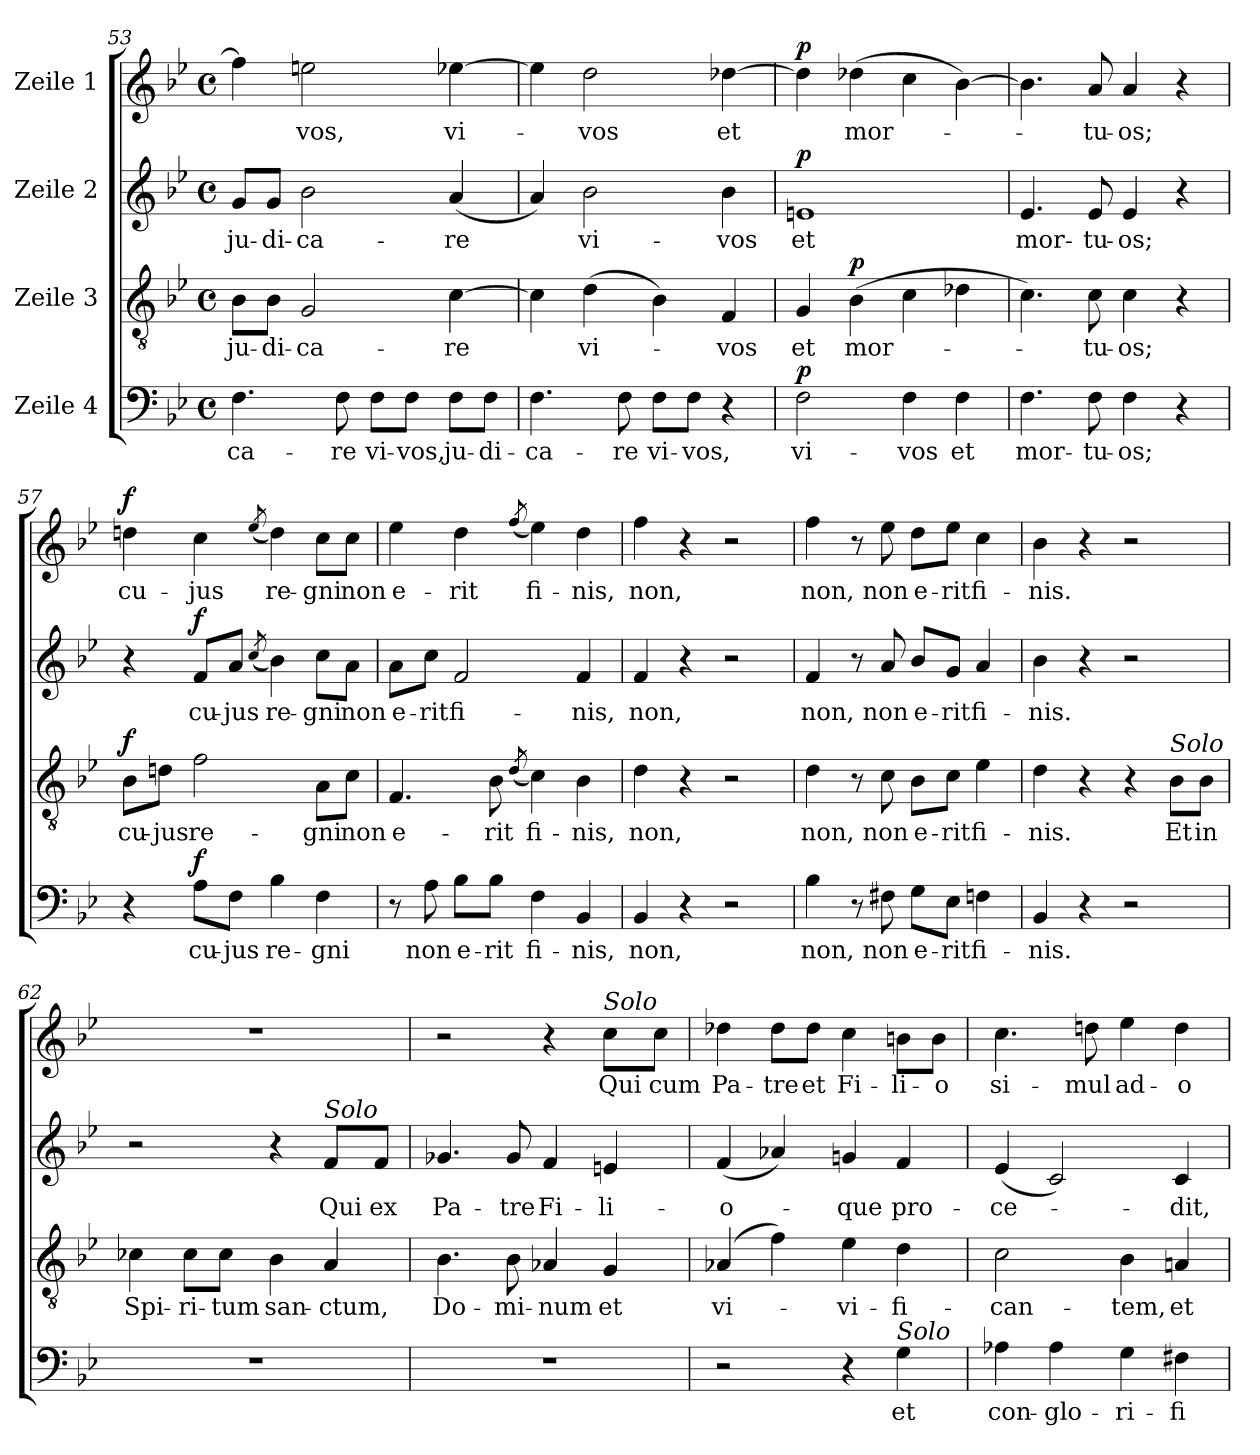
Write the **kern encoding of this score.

**kern	**text	**dynam	**kern	**text	**dynam	**kern	**text	**dynam	**kern	**text	**dynam
*part4	*part4	*part4	*part3	*part3	*part3	*part2	*part2	*part2	*part1	*part1	*part1
*staff4	*staff4	*staff4	*staff3	*staff3	*staff3	*staff2	*staff2	*staff2	*staff1	*staff1	*staff1
*I"Zeile 4	*	*	*I"Zeile 3	*	*	*I"Zeile 2	*	*	*I"Zeile 1	*	*
*clefF4	*	*	*clefGv2	*	*	*clefG2	*	*	*clefG2	*	*
*k[b-e-]	*	*	*k[b-e-]	*	*	*k[b-e-]	*	*	*k[b-e-]	*	*
*M4/4	*	*	*M4/4	*	*	*M4/4	*	*	*M4/4	*	*
*met(c)	*	*	*met(c)	*	*	*met(c)	*	*	*met(c)	*	*
=53	=53	=53	=53	=53	=53	=53	=53	=53	=53	=53	=53
!	!LO:LY:b	!	!	!LO:LY:b	!	!	!LO:LY:b	!	!	!	!
4.F\	-ca-	.	8B-\L	ju-	.	8g/L	ju-	.	4ff\]	.	.
!	!	!	!	!LO:LY:b	!	!	!LO:LY:b	!	!	!	!
.	.	.	8B-\J	-di-	.	8g/J	-di-	.	.	.	.
!	!	!	!	!LO:LY:b	!	!	!LO:LY:b	!	!	!LO:LY:b	!
.	.	.	2G/	-ca-	.	2b-\	-ca-	.	2een\	-vos,	.
!	!LO:LY:b	!	!	!	!	!	!	!	!	!	!
8F\	-re	.	.	.	.	.	.	.	.	.	.
!	!LO:LY:b	!	!	!	!	!	!	!	!	!	!
8F\L	vi-	.	.	.	.	.	.	.	.	.	.
!	!LO:LY:b	!	!	!	!	!	!	!	!	!	!
8F\J	-vos,	.	.	.	.	.	.	.	.	.	.
!	!LO:LY:b	!	!	!LO:LY:b	!	!	!LO:LY:b	!	!	!LO:LY:b	!
8F\L	ju-	.	[4c\	-re	.	(4a/	-re	.	[4ee-X\	vi-	.
!	!LO:LY:b	!	!	!	!	!	!	!	!	!	!
8F\J	-di-	.	.	.	.	.	.	.	.	.	.
!!LO:LB:g=z
=54	=54	=54	=54	=54	=54	=54	=54	=54	=54	=54	=54
!	!LO:LY:b	!	!	!	!	!	!	!	!	!	!
4.F\	-ca-	.	4c\]	.	.	4a/)	.	.	4ee-\]	.	.
!	!	!	!	!LO:LY:b	!	!	!LO:LY:b	!	!	!LO:LY:b	!
.	.	.	(4d\	vi-	.	2b-\	vi-	.	2dd\	-vos	.
!	!LO:LY:b	!	!	!	!	!	!	!	!	!	!
8F\	-re	.	.	.	.	.	.	.	.	.	.
!	!LO:LY:b	!	!	!	!	!	!	!	!	!	!
8F\L	vi-	.	4B-\)	.	.	.	.	.	.	.	.
!	!LO:LY:b	!	!	!	!	!	!	!	!	!	!
8F\J	-vos,	.	.	.	.	.	.	.	.	.	.
!	!	!	!	!LO:LY:b	!	!	!LO:LY:b	!	!	!LO:LY:b	!
4r	.	.	4F/	-vos	.	4b-\	-vos	.	[4dd-X\	et	.
=55	=55	=55	=55	=55	=55	=55	=55	=55	=55	=55	=55
!	!LO:LY:b	!LO:DY:b	!	!LO:LY:b	!	!	!LO:LY:b	!LO:DY:b	!	!	!LO:DY:b
2F\	vi-	p	4G/	et	.	1en	et	p	4dd-\]	.	p
!	!	!	!	!LO:LY:b	!LO:DY:b	!	!	!	!	!LO:LY:b	!
.	.	.	(4B-\	mor-	p	.	.	.	(4dd-X\	mor-	.
!	!LO:LY:b	!	!	!	!	!	!	!	!	!	!
4F\	-vos	.	4c\	.	.	.	.	.	4cc\	.	.
!	!LO:LY:b	!	!	!	!	!	!	!	!	!	!
4F\	et	.	4d-X\	.	.	.	.	.	[4b-\)	.	.
=56	=56	=56	=56	=56	=56	=56	=56	=56	=56	=56	=56
!	!LO:LY:b	!	!	!	!	!	!LO:LY:b	!	!	!	!
4.F\	mor-	.	4.c\)	.	.	4.e-i/	mor-	.	4.b-\]	.	.
!	!LO:LY:b	!	!	!LO:LY:b	!	!	!LO:LY:b	!	!	!LO:LY:b	!
8F\	-tu-	.	8c\	-tu-	.	8e-/	-tu-	.	8a/	-tu-	.
!	!LO:LY:b	!	!	!LO:LY:b	!	!	!LO:LY:b	!	!	!LO:LY:b	!
4F\	-os;	.	4c\	-os;	.	4e-/	-os;	.	4a/	-os;	.
4r	.	.	4r	.	.	4r	.	.	4r	.	.
=57	=57	=57	=57	=57	=57	=57	=57	=57	=57	=57	=57
!	!	!	!	!LO:LY:b	!LO:DY:b	!	!	!	!	!LO:LY:b	!LO:DY:b
4r	.	.	8B-\L	cu-	f	4r	.	.	4ddn\	cu-	f
!	!	!	!	!LO:LY:b	!	!	!	!	!	!	!
.	.	.	8dn\J	-jus	.	.	.	.	.	.	.
!	!LO:LY:b	!LO:DY:b	!	!LO:LY:b	!	!	!LO:LY:b	!LO:DY:b	!	!LO:LY:b	!
8A\L	cu-	f	2f\	re-	.	8f/L	cu-	f	4cc\	-jus	.
!	!LO:LY:b	!	!	!	!	!	!LO:LY:b	!	!	!	!
8F\J	-jus	.	.	.	.	8a/J	-jus	.	.	.	.
.	.	.	.	.	.	(8qcc/	.	.	(8qee-/	.	.
!	!LO:LY:b	!	!	!	!	!	!LO:LY:b	!	!	!LO:LY:b	!
4B-\	re-	.	.	.	.	4b-\)	re-	.	4dd\)	re-	.
!	!LO:LY:b	!	!	!LO:LY:b	!	!	!LO:LY:b	!	!	!LO:LY:b	!
4F\	-gni	.	8A\L	-gni	.	8cc\L	-gni	.	8cc\L	-gni	.
!	!	!	!	!LO:LY:b	!	!	!LO:LY:b	!	!	!LO:LY:b	!
.	.	.	8c\J	non	.	8a\J	non	.	8cc\J	non	.
=58	=58	=58	=58	=58	=58	=58	=58	=58	=58	=58	=58
!	!	!	!	!LO:LY:b	!	!	!LO:LY:b	!	!	!LO:LY:b	!
8r	.	.	4.F/	e-	.	8a\L	e-	.	4ee-\	e-	.
!	!LO:LY:b	!	!	!	!	!	!LO:LY:b	!	!	!	!
8A\	non	.	.	.	.	8cc\J	-rit	.	.	.	.
!	!LO:LY:b	!	!	!	!	!	!LO:LY:b	!	!	!LO:LY:b	!
8B-\L	e-	.	.	.	.	2f/	fi-	.	4dd\	-rit	.
!	!LO:LY:b	!	!	!LO:LY:b	!	!	!	!	!	!	!
8B-\J	-rit	.	8B-\	-rit	.	.	.	.	.	.	.
.	.	.	(8qd/	.	.	.	.	.	(8qff/	.	.
!	!LO:LY:b	!	!	!LO:LY:b	!	!	!	!	!	!LO:LY:b	!
4F\	fi-	.	4c\)	fi-	.	.	.	.	4ee-\)	fi-	.
!	!LO:LY:b	!	!	!LO:LY:b	!	!	!LO:LY:b	!	!	!LO:LY:b	!
4BB-/	-nis,	.	4B-\	-nis,	.	4f/	-nis,	.	4dd\	-nis,	.
!!LO:PB:g=z
=59	=59	=59	=59	=59	=59	=59	=59	=59	=59	=59	=59
!	!LO:LY:b	!	!	!LO:LY:b	!	!	!LO:LY:b	!	!	!LO:LY:b	!
4BB-/	non,	.	4d\	non,	.	4f/	non,	.	4ff\	non,	.
4r	.	.	4r	.	.	4r	.	.	4r	.	.
2r	.	.	2r	.	.	2r	.	.	2r	.	.
=60	=60	=60	=60	=60	=60	=60	=60	=60	=60	=60	=60
!	!LO:LY:b	!	!	!LO:LY:b	!	!	!LO:LY:b	!	!	!LO:LY:b	!
4B-\	non,	.	4d\	non,	.	4f/	non,	.	4ff\	non,	.
8r	.	.	8r	.	.	8r	.	.	8r	.	.
!	!LO:LY:b	!	!	!LO:LY:b	!	!	!LO:LY:b	!	!	!LO:LY:b	!
8F#X\	non	.	8c\	non	.	8a/	non	.	8ee-\	non	.
!	!LO:LY:b	!	!	!LO:LY:b	!	!	!LO:LY:b	!	!	!LO:LY:b	!
8G\L	e-	.	8B-\L	e-	.	8b-/L	e-	.	8dd\L	e-	.
!	!LO:LY:b	!	!	!LO:LY:b	!	!	!LO:LY:b	!	!	!LO:LY:b	!
8E-\J	-rit	.	8c\J	-rit	.	8g/J	-rit	.	8ee-\J	-rit	.
!	!LO:LY:b	!	!	!LO:LY:b	!	!	!LO:LY:b	!	!	!LO:LY:b	!
4Fn\	fi-	.	4e-\	fi-	.	4a/	fi-	.	4cc\	fi-	.
=61	=61	=61	=61	=61	=61	=61	=61	=61	=61	=61	=61
!	!LO:LY:b	!	!	!LO:LY:b	!	!	!LO:LY:b	!	!	!LO:LY:b	!
4BB-/	-nis.	.	4d\	-nis.	.	4b-\	-nis.	.	4b-\	-nis.	.
4r	.	.	4r	.	.	4r	.	.	4r	.	.
2r	.	.	4r	.	.	2r	.	.	2r	.	.
!	!	!	!LO:TX:a:i:t=Solo	!	!	!	!	!	!	!	!
!	!	!	!	!LO:LY:b	!	!	!	!	!	!	!
.	.	.	8B-\L	Et	.	.	.	.	.	.	.
!	!	!	!	!LO:LY:b	!	!	!	!	!	!	!
.	.	.	8B-\J	in	.	.	.	.	.	.	.
=62	=62	=62	=62	=62	=62	=62	=62	=62	=62	=62	=62
!	!	!	!	!LO:LY:b	!	!	!	!	!	!	!
1r	.	.	4c-X\	Spi-	.	2r	.	.	1r	.	.
!	!	!	!	!LO:LY:b	!	!	!	!	!	!	!
.	.	.	8c-\L	-ri-	.	.	.	.	.	.	.
!	!	!	!	!LO:LY:b	!	!	!	!	!	!	!
.	.	.	8c-\J	-tum	.	.	.	.	.	.	.
!	!	!	!	!LO:LY:b	!	!	!	!	!	!	!
.	.	.	4B-\	san-	.	4r	.	.	.	.	.
!	!	!	!	!	!	!LO:TX:a:i:t=Solo	!	!	!	!	!
!	!	!	!	!LO:LY:b	!	!	!LO:LY:b	!	!	!	!
.	.	.	4A/	-ctum,	.	8f/L	Qui	.	.	.	.
!	!	!	!	!	!	!	!LO:LY:b	!	!	!	!
.	.	.	.	.	.	8f/J	ex	.	.	.	.
=63	=63	=63	=63	=63	=63	=63	=63	=63	=63	=63	=63
!	!	!	!	!LO:LY:b	!	!	!LO:LY:b	!	!	!	!
1r	.	.	4.B-\	Do-	.	4.g-X/	Pa-	.	2r	.	.
!	!	!	!	!LO:LY:b	!	!	!LO:LY:b	!	!	!	!
.	.	.	8B-\	-mi-	.	8g-/	-tre	.	.	.	.
!	!	!	!	!LO:LY:b	!	!	!LO:LY:b	!	!	!	!
.	.	.	4A-X/	-num	.	4f/	Fi-	.	4r	.	.
!	!	!	!	!	!	!	!	!	!LO:TX:a:i:t=Solo	!	!
!	!	!	!	!LO:LY:b	!	!	!LO:LY:b	!	!	!LO:LY:b	!
.	.	.	4G/	et	.	4en/	-li-	.	8cc\L	Qui	.
!	!	!	!	!	!	!	!	!	!	!LO:LY:b	!
.	.	.	.	.	.	.	.	.	8cc\J	cum	.
!!LO:LB:g=z
=64	=64	=64	=64	=64	=64	=64	=64	=64	=64	=64	=64
!	!	!	!	!LO:LY:b	!	!	!LO:LY:b	!	!	!LO:LY:b	!
2r	.	.	(4A-X/	vi-	.	(4f/	-o-	.	4dd-X\	Pa-	.
!	!	!	!	!	!	!	!	!	!	!LO:LY:b	!
.	.	.	4f\)	.	.	4a-X/)	.	.	8dd-\L	-tre	.
!	!	!	!	!	!	!	!	!	!	!LO:LY:b	!
.	.	.	.	.	.	.	.	.	8dd-\J	et	.
!	!	!	!	!LO:LY:b	!	!	!LO:LY:b	!	!	!LO:LY:b	!
4r	.	.	4e-\	-vi-	.	4gni/	-que	.	4cc\	Fi-	.
!LO:TX:a:i:t=Solo	!	!	!	!	!	!	!	!	!	!	!
!	!LO:LY:b	!	!	!LO:LY:b	!	!	!LO:LY:b	!	!	!LO:LY:b	!
4G\	et	.	4d\	-fi-	.	4f/	pro-	.	8bn\L	-li-	.
!	!	!	!	!	!	!	!	!	!	!LO:LY:b	!
.	.	.	.	.	.	.	.	.	8b\J	-o	.
=65	=65	=65	=65	=65	=65	=65	=65	=65	=65	=65	=65
!	!LO:LY:b	!	!	!LO:LY:b	!	!	!LO:LY:b	!	!	!LO:LY:b	!
4A-X\	con-	.	2c\	-can-	.	(4e-i/	-ce-	.	4.cc\	si-	.
!	!LO:LY:b	!	!	!	!	!	!	!	!	!	!
4A-\	-glo-	.	.	.	.	2c/)	.	.	.	.	.
!	!	!	!	!	!	!	!	!	!	!LO:LY:b	!
.	.	.	.	.	.	.	.	.	8ddni\	-mul	.
!	!LO:LY:b	!	!	!LO:LY:b	!	!	!	!	!	!LO:LY:b	!
4G\	-ri-	.	4B-\	-tem,	.	.	.	.	4ee-\	ad-	.
!	!LO:LY:b	!	!	!LO:LY:b	!	!	!LO:LY:b	!	!	!LO:LY:b	!
4F#X\	-fi-	.	4Ani/	et	.	4c/	-dit,	.	4dd\	-o-	.
=	=	=	=	=	=	=	=	=	=	=	=
*-	*-	*-	*-	*-	*-	*-	*-	*-	*-	*-	*-
